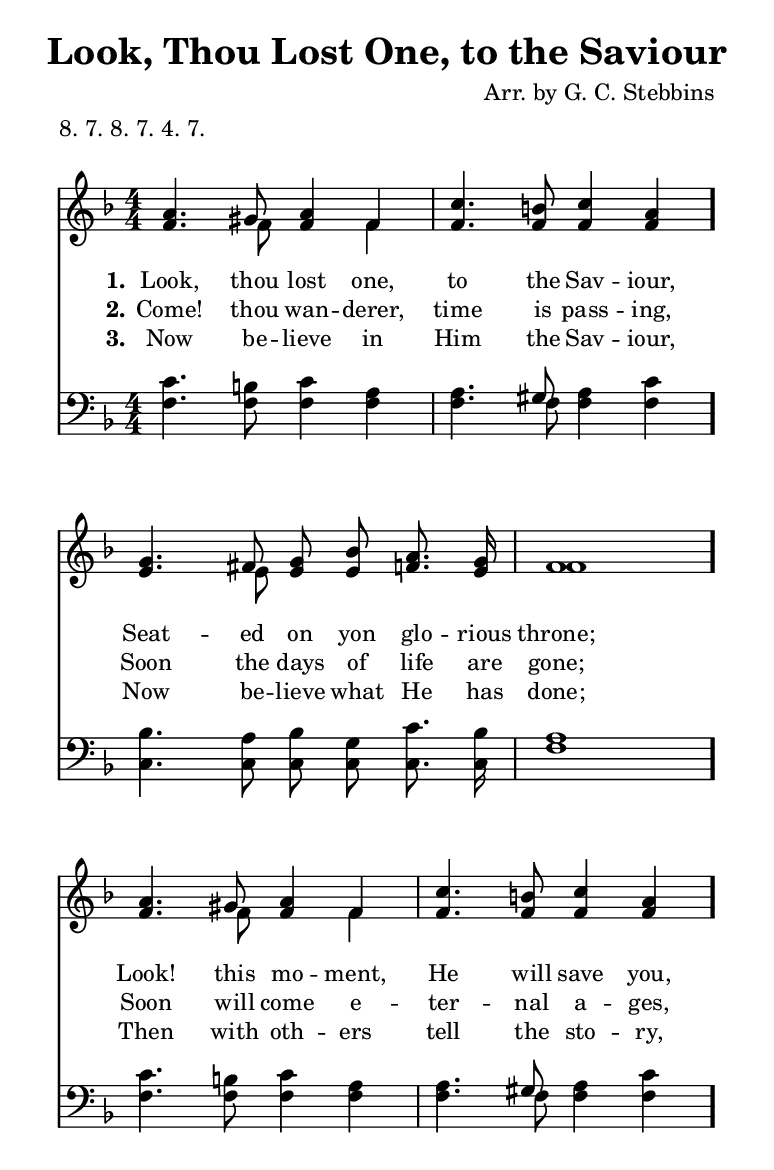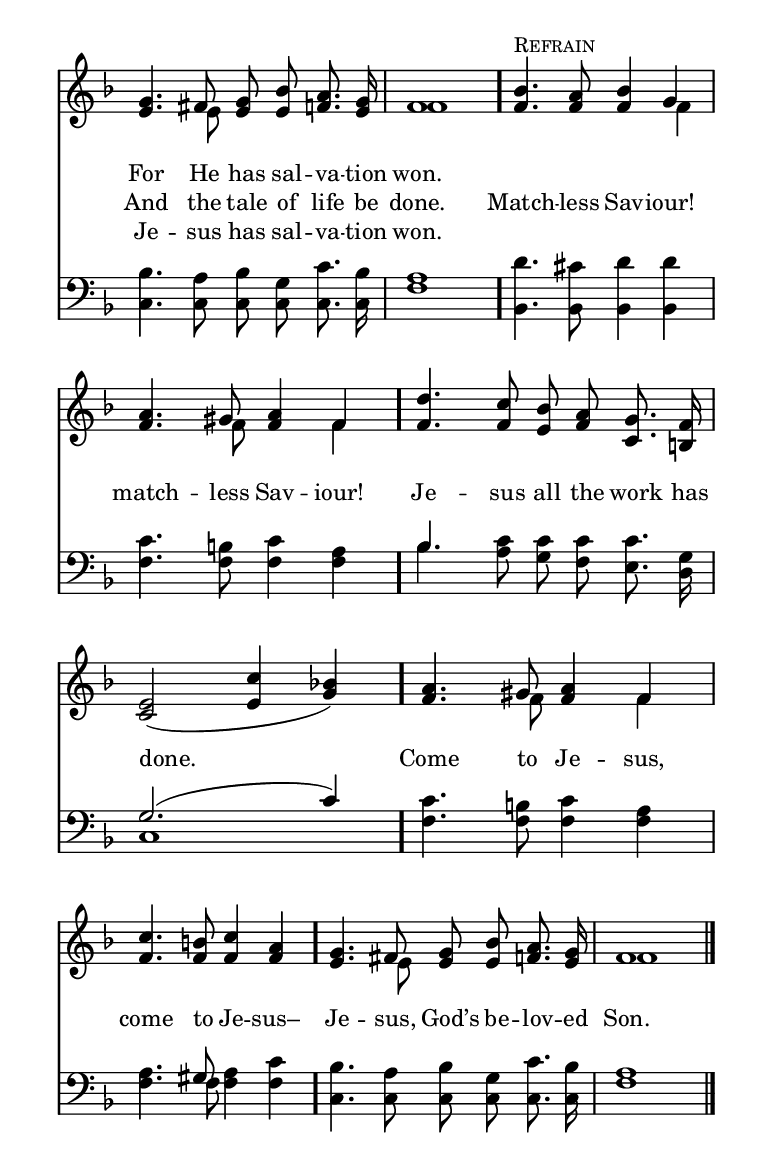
\include "common/global.ily"
\paper {
  \include "common/paper.ily"
}

\header{
  %gospel
  hymnnumber = "101"
  title = "Look, Thou Lost One, to the Saviour"
  tunename = "Look Ye Saints"
  meter = "8. 7. 8. 7. 4. 7."
  poet = ""
  composer = "Arr. by G. C. Stebbins"
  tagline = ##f
}

patternAA = { c4. c8 c4 c4 | c4. c8 c4 c4 }
patternBA = { c4. c8 c8 c8 c8. c16 | c1 }
patternBB = { c4. c8 c8 c8 c8. c16 | c2( c4 c4) }
patternBC = { c4. c8 c8 c8 c8. c16 | c2.( c4) }

global = {
  \include "common/overrides.ily"
  \override Staff.TimeSignature.style = #'numbered
  \time 4/4
  \override Score.MetronomeMark.transparent = ##t % hide all fermata changes too
  \tempo 4=95
  \key f \major
  \autoBeamOff
}

notesSoprano = {
\global
\relative c'' {

  \changePitch \patternAA { a gis a f | c' b c a }
  \changePitch \patternBA { g fis g bes a g | f }
  \changePitch \patternAA { a gis a f | c' b c a }
  \changePitch \patternBA { g fis g bes a g | f }

  << s^\markup { \small \caps "Refrain" }
  \changePitch \patternAA { bes a bes g | a gis a f } >>
  \changePitch \patternBB { d' c bes a g f | e c' bes! }
  \changePitch \patternAA { a gis a f | c' b c a }
  \changePitch \patternBA { g fis g bes a g | f }

  \bar "|."

}
}

notesAlto = {
\global
\relative e' {

  \changePitch \patternAA { f f f f | f f f f }
  \changePitch \patternBA { e e e e f! e | f }
  \changePitch \patternAA { f f f f | f f f f }
  \changePitch \patternBA { e e e e f! e | f }

  \changePitch \patternAA { f f f f | f f f f }
  \changePitch \patternBB { f f e f c b! | c e g }
  \changePitch \patternAA { f f f f | f f f f }
  \changePitch \patternBA { e e e e f! e | f }

}
}

notesTenor = {
\global
\relative a {

  \changePitch \patternAA { c b c a | a gis a c }
  \changePitch \patternBA { bes a bes g c bes | a }
  \changePitch \patternAA { c b c a | a gis a c }
  \changePitch \patternBA { bes a bes g c bes | a }

  \changePitch \patternAA { d cis d d | c b c a }
  \changePitch \patternBC { bes c c c c g | g c }
  \changePitch \patternAA { c b c a | a gis a c }
  \changePitch \patternBA { bes a bes g c bes | a }

}
}

notesBass = {
\global
\relative f {

  \changePitch \patternAA { f f f f | f f f f }
  \changePitch \patternBA { c c c c c c | f }
  \changePitch \patternAA { f f f f | f f f f }
  \changePitch \patternBA { c c c c c c | f }

  \changePitch \patternAA { bes, bes bes bes | f' f f f }
  \changePitch \patternBA { bes a g f e d | c }
  \changePitch \patternAA { f f f f | f f f f }
  \changePitch \patternBA { c c c c c c | f }

}
}

Refrain = \lyricmode {

Match -- less Sav -- iour! match -- less Sav -- iour! \bar "."
Je -- sus all the work has done. \bar "."
Come to Je -- sus, come to Je -- sus– \bar "."
Je -- sus, God’s be -- lov -- ed Son. \bar "."

}

wordsA = \lyricmode {
\set stanza = "1."

Look, thou lost one, to the Sav -- iour, \bar "."
Seat -- ed on yon glo -- rious throne; \bar "."
Look! this mo -- ment, He will save you, \bar "."
For He has sal -- va -- tion won. \bar "."

}

wordsB = \lyricmode {
\set stanza = "2."

Come! thou wan -- derer, time is pass -- ing,
Soon the days of life are gone;
Soon will come e -- ter -- nal a -- ges,
And the tale of life be done.

\Refrain

}

wordsC = \lyricmode {
\set stanza = "3."

Now be -- lieve in Him the Sav -- iour,
Now be -- lieve what He has done;
Then with oth -- ers tell the sto -- ry,
Je -- sus has sal -- va -- tion won.

}

\score {
  \context ChoirStaff <<
    \context Staff = upper <<
      \set Staff.autoBeaming = ##f
      \set ChoirStaff.systemStartDelimiter = #'SystemStartBar
      \set ChoirStaff.printPartCombineTexts = ##f
      \partcombine #'(2 . 9) \notesSoprano \notesAlto
      \context NullVoice = sopranos { \voiceOne << \notesSoprano >> }
      \context NullVoice = altos { \voiceTwo << \notesAlto >> }
      \context Lyrics = one   \lyricsto sopranos \wordsA
      \context Lyrics = two   \lyricsto sopranos \wordsB
      \context Lyrics = three \lyricsto sopranos \wordsC
    >>
    \context Staff = men <<
      \set Staff.autoBeaming = ##f
      \clef bass
      \set ChoirStaff.printPartCombineTexts = ##f
      \partcombine #'(2 . 9) \notesTenor \notesBass
      \context NullVoice = tenors { \voiceOne << \notesTenor >> }
      \context NullVoice = basses { \voiceTwo << \notesBass >> }
    >>
  >>
  \layout {
    \include "common/layout.ily"
  }
  \midi{
    \include "common/midi.ily"
  }
}

\version "2.19.49"  % necessary for upgrading to future LilyPond versions.

% vi:set et ts=2 sw=2 ai nocindent syntax=lilypond:
